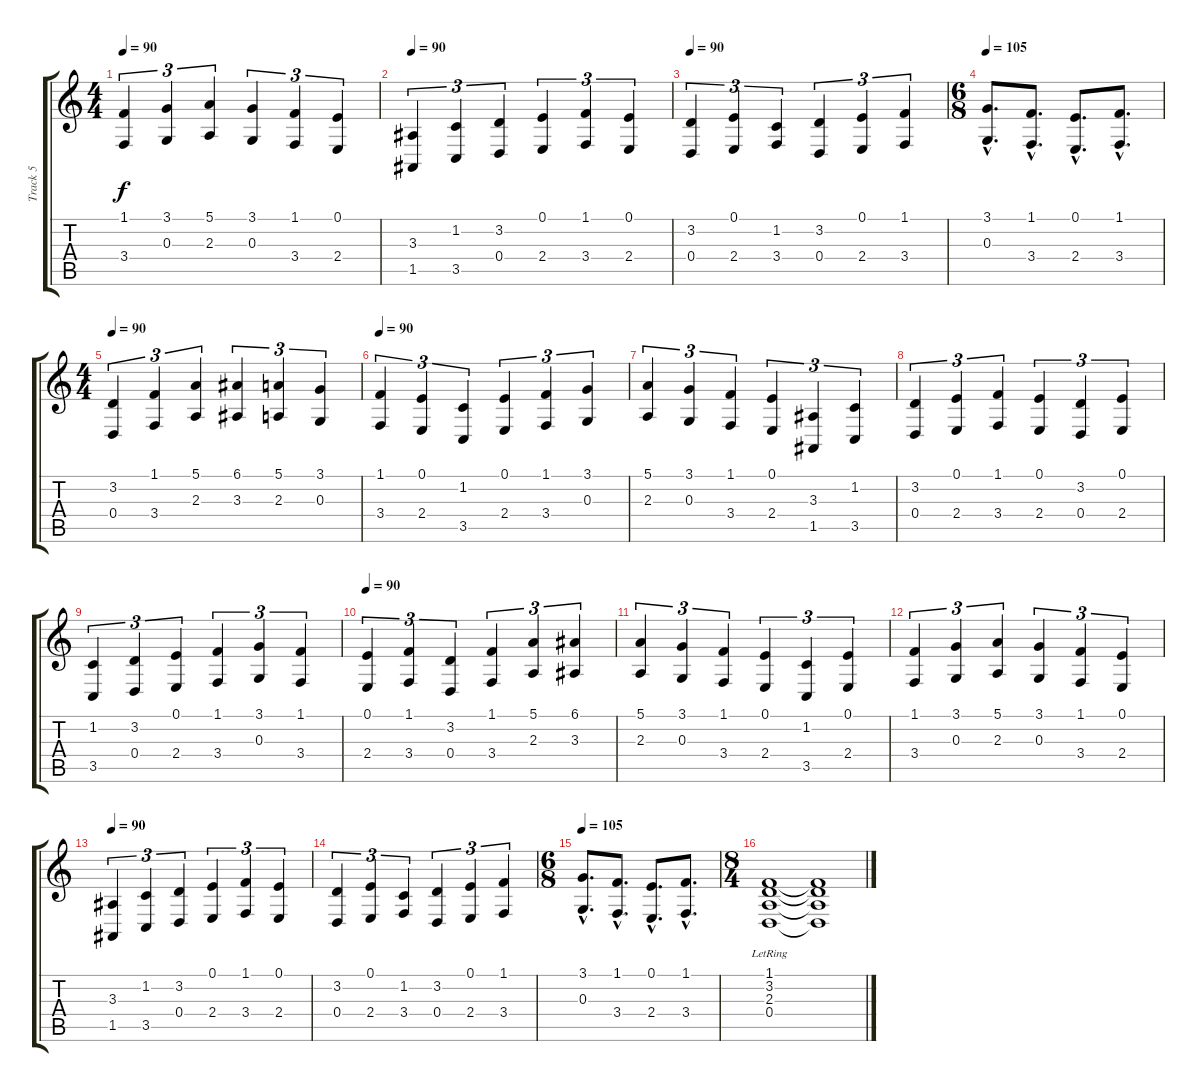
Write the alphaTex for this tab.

\track ("Track 5" "Track 5") {instrument acousticgrandpiano}
\staff {score tabs}
\tuning (E4 B3 G3 D3 A2 E2) {hide}
\ts (4 4)
\tempo 90
\clef g2
\ks c
(1.1 3.4).4{tu (3 2) dy f} (3.1 0.3).4{tu (3 2)} (5.1 2.3).4{tu (3 2)} (3.1 0.3).4{tu (3 2)} (1.1 3.4).4{tu (3 2)} (0.1 2.4).4{tu (3 2)} |
\tempo 90
(3.3 1.5).4{tu (3 2)} (1.2 3.5).4{tu (3 2)} (3.2 0.4).4{tu (3 2)} (0.1 2.4).4{tu (3 2)} (1.1 3.4).4{tu (3 2)} (0.1 2.4).4{tu (3 2)} |
\tempo 90
(3.2 0.4).4{tu (3 2)} (0.1 2.4).4{tu (3 2)} (1.2 3.4).4{tu (3 2)} (3.2 0.4).4{tu (3 2)} (0.1 2.4).4{tu (3 2)} (1.1 3.4).4{tu (3 2)} |
\ts (6 8)
\tempo 105
(3.1{hac} 0.3{hac}).8{d} (1.1{hac} 3.4{hac}).8{d} (0.1{hac} 2.4{hac}).8{d} (1.1{hac} 3.4{hac}).8{d} |
\ts (4 4)
\tempo 90
(3.2 0.4).4{tu (3 2)} (1.1 3.4).4{tu (3 2)} (5.1 2.3).4{tu (3 2)} (6.1 3.3).4{tu (3 2)} (5.1 2.3).4{tu (3 2)} (3.1 0.3).4{tu (3 2)} |
\tempo 90
(1.1 3.4).4{tu (3 2)} (0.1 2.4).4{tu (3 2)} (1.2 3.5).4{tu (3 2)} (0.1 2.4).4{tu (3 2)} (1.1 3.4).4{tu (3 2)} (3.1 0.3).4{tu (3 2)} |
(5.1 2.3).4{tu (3 2)} (3.1 0.3).4{tu (3 2)} (1.1 3.4).4{tu (3 2)} (0.1 2.4).4{tu (3 2)} (3.3 1.5).4{tu (3 2)} (1.2 3.5).4{tu (3 2)} |
(3.2 0.4).4{tu (3 2)} (0.1 2.4).4{tu (3 2)} (1.1 3.4).4{tu (3 2)} (0.1 2.4).4{tu (3 2)} (3.2 0.4).4{tu (3 2)} (0.1 2.4).4{tu (3 2)} |
(1.2 3.5).4{tu (3 2)} (3.2 0.4).4{tu (3 2)} (0.1 2.4).4{tu (3 2)} (1.1 3.4).4{tu (3 2)} (3.1 0.3).4{tu (3 2)} (1.1 3.4).4{tu (3 2)} |
\tempo 90
(0.1 2.4).4{tu (3 2)} (1.1 3.4).4{tu (3 2)} (3.2 0.4).4{tu (3 2)} (1.1 3.4).4{tu (3 2)} (5.1 2.3).4{tu (3 2)} (6.1 3.3).4{tu (3 2)} |
(5.1 2.3).4{tu (3 2)} (3.1 0.3).4{tu (3 2)} (1.1 3.4).4{tu (3 2)} (0.1 2.4).4{tu (3 2)} (1.2 3.5).4{tu (3 2)} (0.1 2.4).4{tu (3 2)} |
(1.1 3.4).4{tu (3 2)} (3.1 0.3).4{tu (3 2)} (5.1 2.3).4{tu (3 2)} (3.1 0.3).4{tu (3 2)} (1.1 3.4).4{tu (3 2)} (0.1 2.4).4{tu (3 2)} |
\tempo 90
(3.3 1.5).4{tu (3 2)} (1.2 3.5).4{tu (3 2)} (3.2 0.4).4{tu (3 2)} (0.1 2.4).4{tu (3 2)} (1.1 3.4).4{tu (3 2)} (0.1 2.4).4{tu (3 2)} |
(3.2 0.4).4{tu (3 2)} (0.1 2.4).4{tu (3 2)} (1.2 3.4).4{tu (3 2)} (3.2 0.4).4{tu (3 2)} (0.1 2.4).4{tu (3 2)} (1.1 3.4).4{tu (3 2)} |
\ts (6 8)
\tempo 105
(3.1{hac} 0.3{hac}).8{d} (1.1{hac} 3.4{hac}).8{d} (0.1{hac} 2.4{hac}).8{d} (1.1{hac} 3.4{hac}).8{d} |
\ts (8 4)
(1.1{lr} 3.2{lr} 2.3{lr} 0.4{lr}).1 (1.1{t} 3.2{t} 2.3{t} 0.4{t}).1
